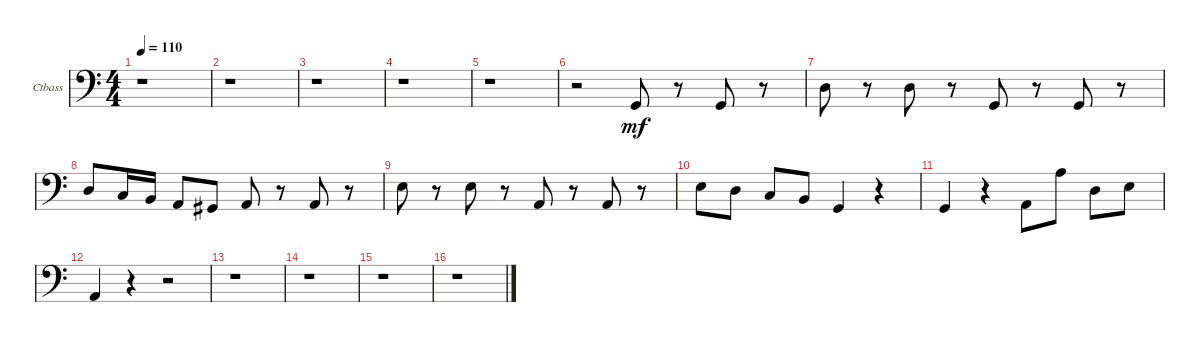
\defaultSystemsLayout 4
\bracketExtendMode groupsimilarinstruments
\firstSystemTrackNameOrientation horizontal
\otherSystemsTrackNameOrientation horizontal
\track ("Contrabass" "Ctbass") {instrument contrabass}
\staff {score}
\tuning (G2 D2 A1 E1)
\ts (4 4)
\tempo 110
\clef f4
\scale
0.333333
\ks c
r.1{dy mf} |
\scale
0.333333 r.1 |
\scale
0.333333 r.1 |
\scale
0.333333 r.1 |
\scale
0.333333 r.1 |
\scale
0.333333 r.2 3.4.8 r.8 3.4.8 r.8 |
\scale
0.333333 0.2.8 r.8 0.2.8 r.8 3.4.8 r.8 3.4.8 r.8 |
\scale
0.333333 0.2.8 3.3.16 2.3.16 0.3.8 4.4.8 0.3.8 r.8 0.3.8 r.8 |
\scale
0.333333 2.2.8 r.8 2.2.8 r.8 0.3.8 r.8 0.3.8 r.8 |
\scale
0.333333 2.2.8 0.2.8 3.3.8 2.3.8 3.4.4 r.4 |
\scale
0.333333 3.4.4 r.4 0.3.8 2.1.8 0.2.8 2.2.8 |
\scale
0.333333 0.3.4 r.4 r.2 |
\scale
0.333333 r.1 |
\scale
0.333333 r.1 |
\scale
0.333333 r.1 |
\scale
0.333333 r.1
